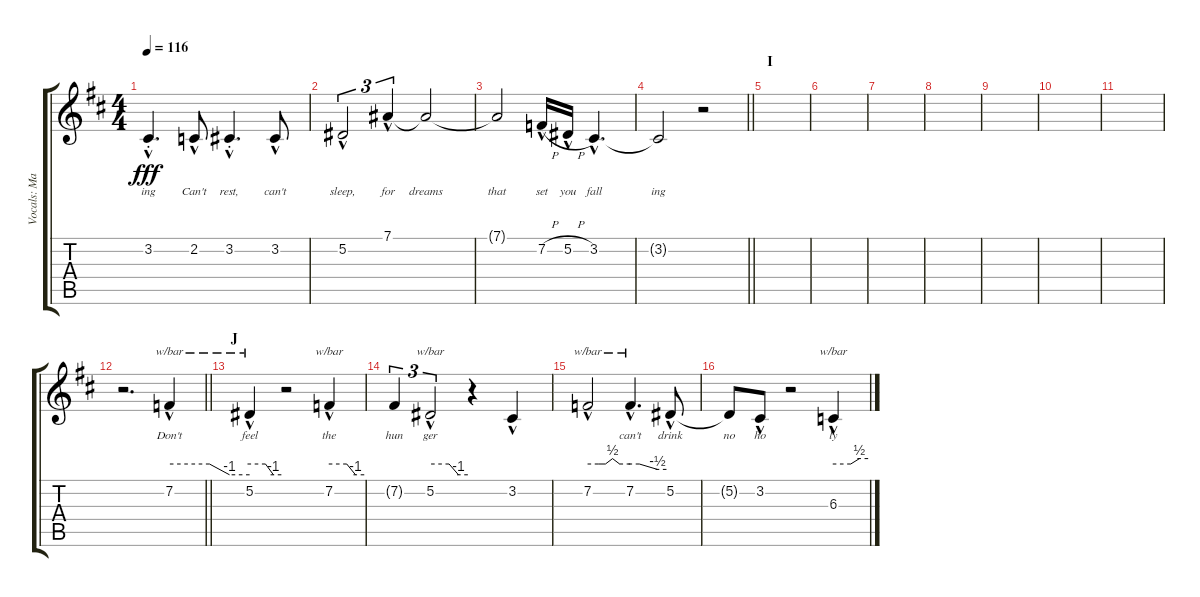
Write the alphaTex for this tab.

\track ("Vocals: Martin" "Vocals: Ma") {instrument lead2sawtooth}
\staff {score tabs}
\tuning (Eb4 Bb3 Gb3 Db3 Ab2 Eb2) {hide}
\ts (4 4)
\tempo 116
\clef g2
\ks d
3.2{hac st}.4{d lyrics (0 "ing") lyrics (1 "") lyrics (2 "") lyrics (3 "") lyrics (4 "") dy fff} 2.2{hac}.8{lyrics (0 "Can't") lyrics (1 "") lyrics (2 "") lyrics (3 "") lyrics (4 "")} 3.2{hac st}.4{d lyrics (0 "rest,") lyrics (1 "") lyrics (2 "") lyrics (3 "") lyrics (4 "")} 3.2{hac}.8{lyrics (0 "can't") lyrics (1 "") lyrics (2 "") lyrics (3 "") lyrics (4 "")} |
5.2{hac}.2{tu (3 2) lyrics (0 "sleep,") lyrics (1 "") lyrics (2 "") lyrics (3 "") lyrics (4 "")} 7.1{hac}.4{tu (3 2) lyrics (0 "for") lyrics (1 "") lyrics (2 "") lyrics (3 "") lyrics (4 "")} 7.1{t}.2{lyrics (0 "dreams") lyrics (1 "") lyrics (2 "") lyrics (3 "") lyrics (4 "")} |
7.1{t}.2{lyrics (0 "that") lyrics (1 "") lyrics (2 "") lyrics (3 "") lyrics (4 "")} 7.2{h hac}.16{lyrics (0 "set") lyrics (1 "") lyrics (2 "") lyrics (3 "") lyrics (4 "")} 5.2{h hac}.16{lyrics (0 "you") lyrics (1 "") lyrics (2 "") lyrics (3 "") lyrics (4 "")} 3.2{hac}.4{d lyrics (0 "fall") lyrics (1 "") lyrics (2 "") lyrics (3 "") lyrics (4 "")} |
\barLineRight lightlight
3.2{t}.2{lyrics (0 "ing") lyrics (1 "") lyrics (2 "") lyrics (3 "") lyrics (4 "")} r.2 |
\section ("" "I")
|
|
|
|
|
|
|
\barLineRight lightlight
r.2{d} 7.2{hac}.4{tbe (custom default 0 0 30 0 45 -4 60 -4) lyrics (0 "Don't") lyrics (1 "") lyrics (2 "") lyrics (3 "") lyrics (4 "")} |
\section ("" "J")
5.2{hac}.4{tbe (custom default 0 0 30 0 45 -4 60 -4) lyrics (0 "feel") lyrics (1 "") lyrics (2 "") lyrics (3 "") lyrics (4 "")} r.2 7.2{hac}.4{tbe (custom default 0 0 30 0 45 -4 60 -4) lyrics (0 "the") lyrics (1 "") lyrics (2 "") lyrics (3 "") lyrics (4 "")} |
7.2{t}.4{tu (3 2) lyrics (0 "hun") lyrics (1 "") lyrics (2 "") lyrics (3 "") lyrics (4 "")} 5.2{hac}.2{tu (3 2) tbe (custom default 0 0 30 0 45 -4 60 -4) lyrics (0 "ger") lyrics (1 "") lyrics (2 "") lyrics (3 "") lyrics (4 "")} r.4 3.2{hac}.4{lyrics (0 "") lyrics (1 "") lyrics (2 "") lyrics (3 "") lyrics (4 "")} |
7.2{hac}.2{tbe (custom default 0 0 15 0 25 0 35 2 45 0 60 0) lyrics (0 "") lyrics (1 "") lyrics (2 "") lyrics (3 "") lyrics (4 "")} 7.2{hac}.4{d tbe (custom default 0 0 15 0 45 -2 60 -2) lyrics (0 "can't") lyrics (1 "") lyrics (2 "") lyrics (3 "") lyrics (4 "")} 5.2{hac}.8{lyrics (0 "drink") lyrics (1 "") lyrics (2 "") lyrics (3 "") lyrics (4 "")} |
5.2{t}.8{lyrics (0 "no") lyrics (1 "") lyrics (2 "") lyrics (3 "") lyrics (4 "")} 3.2{hac}.8{lyrics (0 "ho") lyrics (1 "") lyrics (2 "") lyrics (3 "") lyrics (4 "")} r.2 6.3{hac}.4{tbe (custom default 0 0 30 0 45 2 60 2) lyrics (0 "ly") lyrics (1 "") lyrics (2 "") lyrics (3 "") lyrics (4 "")}
